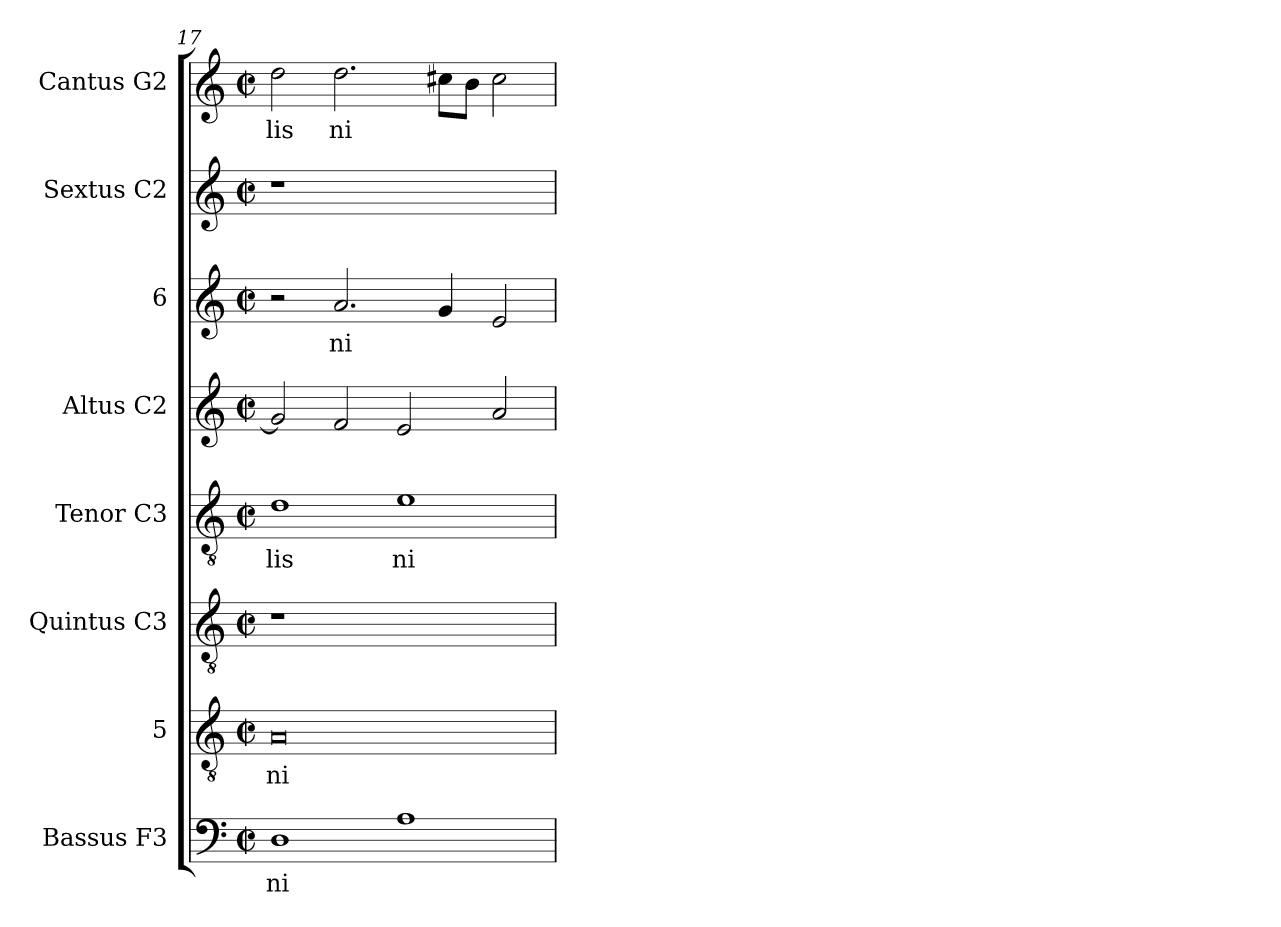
**kern	**text	**kern	**text	**kern	**kern	**text	**kern	**text	**kern	**text	**kern	**kern	**text
*part8	*part8	*part7	*part7	*part6	*part5	*part5	*part4	*part4	*part3	*part3	*part2	*part1	*part1
*staff8	*staff8	*staff7	*staff7	*staff6	*staff5	*staff5	*staff4	*staff4	*staff3	*staff3	*staff2	*staff1	*staff1
*I"Bassus  F3	*	*I"5	*	*I"Quintus  C3	*I"Tenor  C3	*	*I"Altus  C2	*	*I"6	*	*I"Sextus  C2	*I"Cantus  G2	*
*I'B	*	*	*	*	*I'T	*	*I'A	*	*	*	*	*I'C	*
*clefF4	*	*clefGv2	*	*clefGv2	*clefGv2	*	*clefG2	*	*clefG2	*	*clefG2	*clefG2	*
*k[]	*	*k[]	*	*k[]	*k[]	*	*k[]	*	*k[]	*	*k[]	*k[]	*
*C:	*	*C:	*	*C:	*C:	*	*C:	*	*C:	*	*C:	*C:	*
*M2/2	*	*M2/2	*	*M2/2	*M2/2	*	*M2/2	*	*M2/2	*	*M2/2	*M2/2	*
*met(c|)	*	*met(c|)	*	*met(c|)	*met(c|)	*	*met(c|)	*	*met(c|)	*	*met(c|)	*met(c|)	*
=17	=17	=17	=17	=17	=17	=17	=17	=17	=17	=17	=17	=17	=17
!	!LO:LY:b:cj	!	!LO:LY:b:cj	!	!	!LO:LY:b:cj	!	!LO:LY:b:cj	!	!	!	!	!LO:LY:b:cj
1D	ni-	0A	ni-	1r	1d	-lis	2g/]	--	2r	.	1r	2dd\	-lis
!	!	!	!	!	!	!	!	!LO:LY:b:cj	!	!LO:LY:b:cj	!	!	!LO:LY:b:cj
.	.	.	.	.	.	.	2f/	--	2.a/	ni-	.	2.dd\	ni-
!	!LO:LY:b:cj	!	!	!	!	!LO:LY:b:cj	!	!LO:LY:b:cj	!	!	!	!	!
1A	--	.	.	1ryy	1e	ni-	2e/	--	.	.	1ryy	.	.
!	!	!	!	!	!	!	!	!	!	!LO:LY:b:cj	!	!	!LO:LY:b:cj
.	.	.	.	.	.	.	.	.	4g/	--	.	8cc#X\L	--
!	!	!	!	!	!	!	!	!	!	!	!	!	!LO:LY:b:cj
.	.	.	.	.	.	.	.	.	.	.	.	8b\J	--
!	!	!	!	!	!	!	!	!LO:LY:b:cj	!	!LO:LY:b:cj	!	!	!LO:LY:b:cj
.	.	.	.	.	.	.	2a/	--	2e/	--	.	2cc#\	--
=	=	=	=	=	=	=	=	=	=	=	=	=	=
*-	*-	*-	*-	*-	*-	*-	*-	*-	*-	*-	*-	*-	*-
